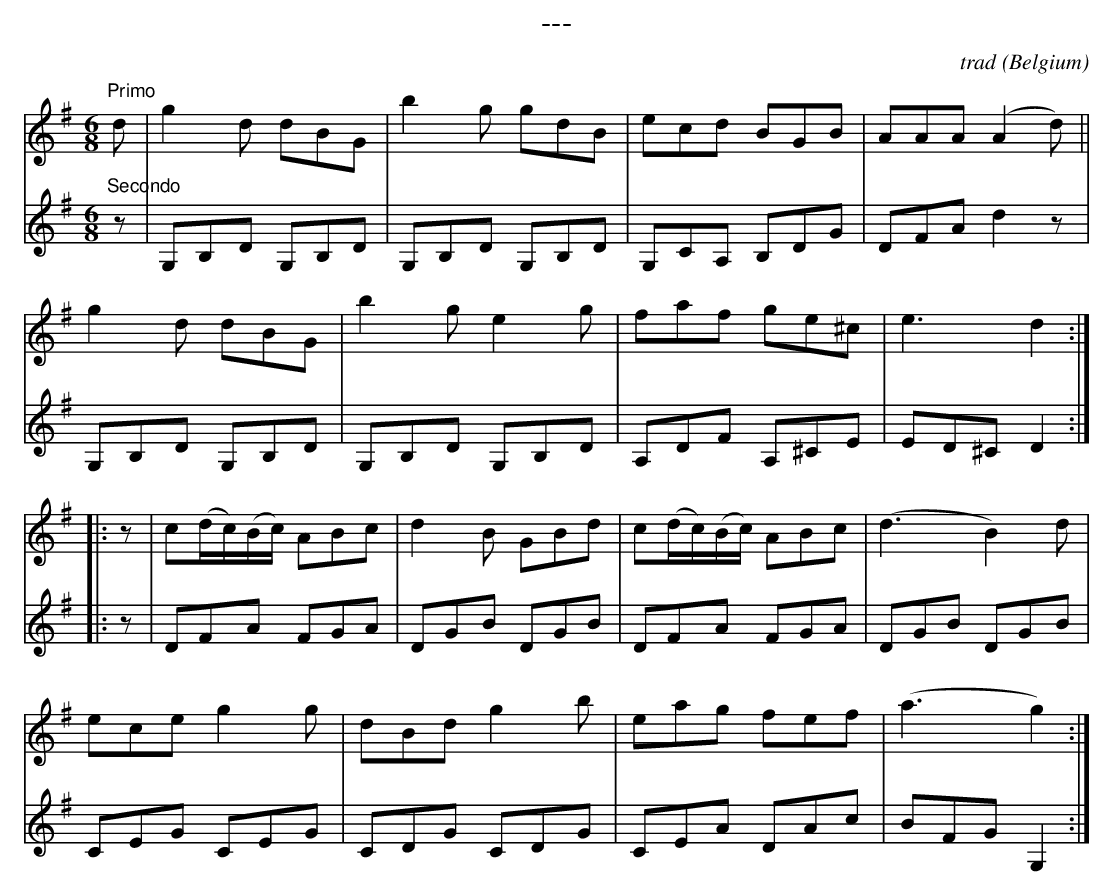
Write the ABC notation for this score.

X:1
T:---
C:trad
O:Belgium
M:6/8
L:1/8
K:Gmaj
[V:1]
"Primo"d|g2d dBG|b2g gdB|ecd BGB|AAA (A2d)||
g2d dBG|b2g e2g|faf ge^c|e3 d2:|
|:z|c(d/2c/2)(B/2c/2) ABc|d2B GBd|c(d/2c/2)(B/2c/2) ABc|(d3 B2)d|
ece g2g|dBd g2b|eag fef|(a3 g2):|]
[V:2]
"Secondo"z|G,B,D G,B,D|G,B,D G,B,D|G,CA, B,DG|DFA d2z|
G,B,D G,B,D|G,B,D G,B,D|A,DF A,^CE|ED^C D2:|
|:z|DFA FGA|DGB DGB|DFA FGA|DGB DGB|
CEG CEG|CDG CDG|CEA DAc|BFG G,2:|]
